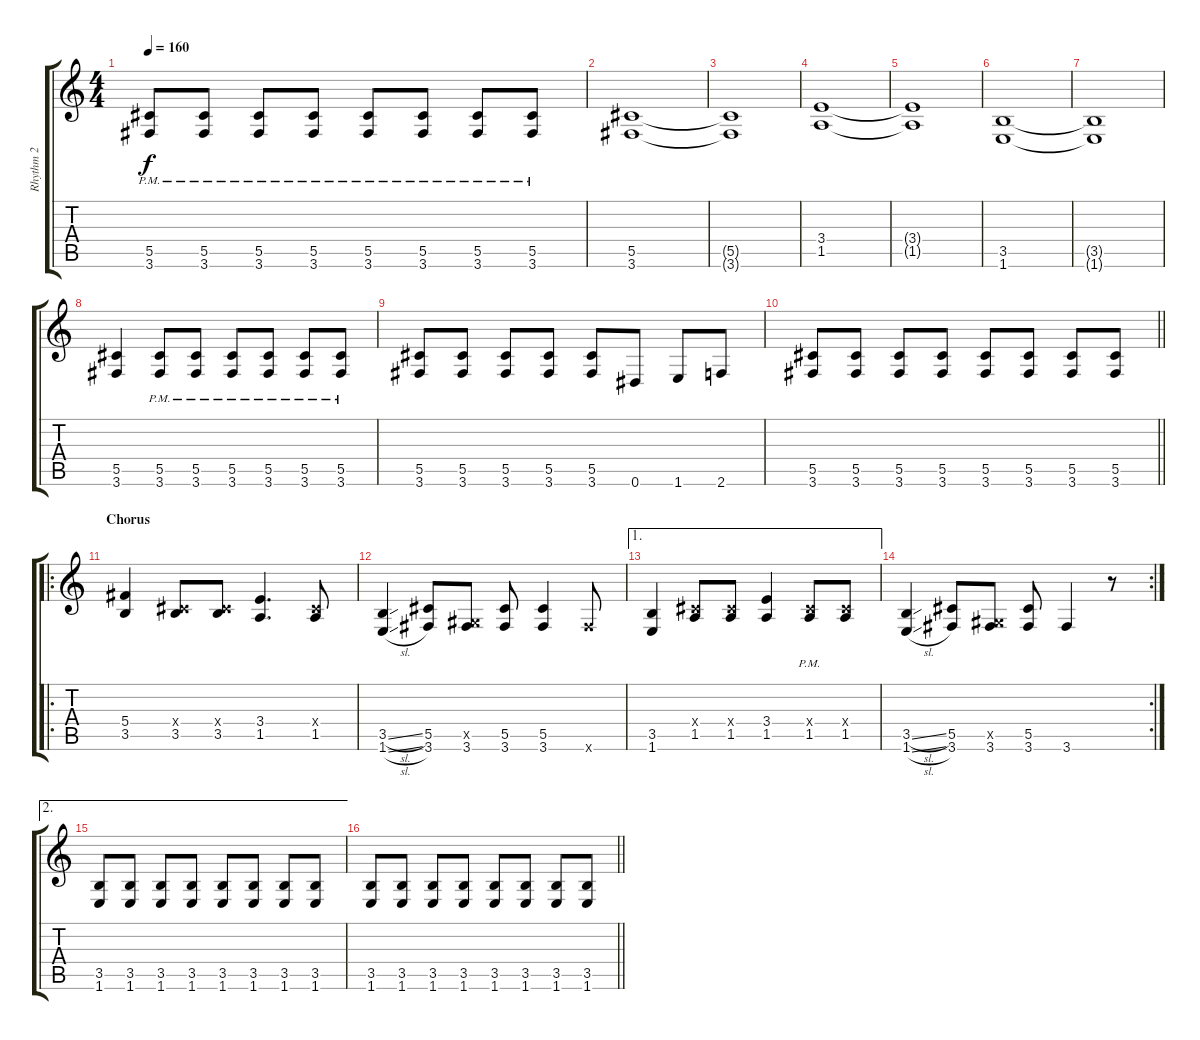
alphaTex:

\track ("Rhythm 2" "Rhythm 2") {instrument distortionguitar}
\staff {score tabs}
\tuning (Eb4 Bb3 Gb3 Db3 Ab2 Eb2) {hide}
\ts (4 4)
\tempo 160
\clef g2
\ks c
(5.5{pm} 3.6{pm}).8{dy f} (5.5{pm} 3.6{pm}).8 (5.5{pm} 3.6{pm}).8 (5.5{pm} 3.6{pm}).8 (5.5{pm} 3.6{pm}).8 (5.5{pm} 3.6{pm}).8 (5.5{pm} 3.6{pm}).8 (5.5{pm} 3.6{pm}).8 |
(5.5 3.6).1 |
(5.5{t} 3.6{t}).1 |
(3.4 1.5).1 |
(3.4{t} 1.5{t}).1 |
(3.5 1.6).1 |
(3.5{t} 1.6{t}).1 |
(5.5 3.6).4 (5.5{pm} 3.6{pm}).8 (5.5{pm} 3.6{pm}).8 (5.5{pm} 3.6{pm}).8 (5.5{pm} 3.6{pm}).8 (5.5{pm} 3.6{pm}).8 (5.5{pm} 3.6{pm}).8 |
(5.5 3.6).8 (5.5 3.6).8 (5.5 3.6).8 (5.5 3.6).8 (5.5 3.6).8 0.6.8 1.6.8 2.6.8 |
\barLineRight lightlight
(5.5 3.6).8 (5.5 3.6).8 (5.5 3.6).8 (5.5 3.6).8 (5.5 3.6).8 (5.5 3.6).8 (5.5 3.6).8 (5.5 3.6).8 |
\ro
\section ("" "Chorus")
(5.4 3.5).4 (0.4{x} 3.5).8 (0.4{x} 3.5).8 (3.4 1.5).4{d} (0.4{x} 1.5).8 |
(3.5{sl} 1.6{sl}).4 (5.5 3.6).8 (0.5{x} 3.6).8 (5.5 3.6).8 (5.5 3.6).4 3.6{x}.8 |
\ae 1
(3.5 1.6).4 (0.4{x} 1.5).8 (0.4{x} 1.5).8 (3.4 1.5).4 (0.4{x} 1.5{pm}).8 (0.4{x} 1.5).8 |
\rc 2
(3.5{sl} 1.6{sl}).4 (5.5 3.6).8 (0.5{x} 3.6).8 (5.5 3.6).8 3.6.4 r.8 |
\ae 2
(3.5 1.6).8 (3.5 1.6).8 (3.5 1.6).8 (3.5 1.6).8 (3.5 1.6).8 (3.5 1.6).8 (3.5 1.6).8 (3.5 1.6).8 |
\barLineRight lightlight
(3.5 1.6).8 (3.5 1.6).8 (3.5 1.6).8 (3.5 1.6).8 (3.5 1.6).8 (3.5 1.6).8 (3.5 1.6).8 (3.5 1.6).8
